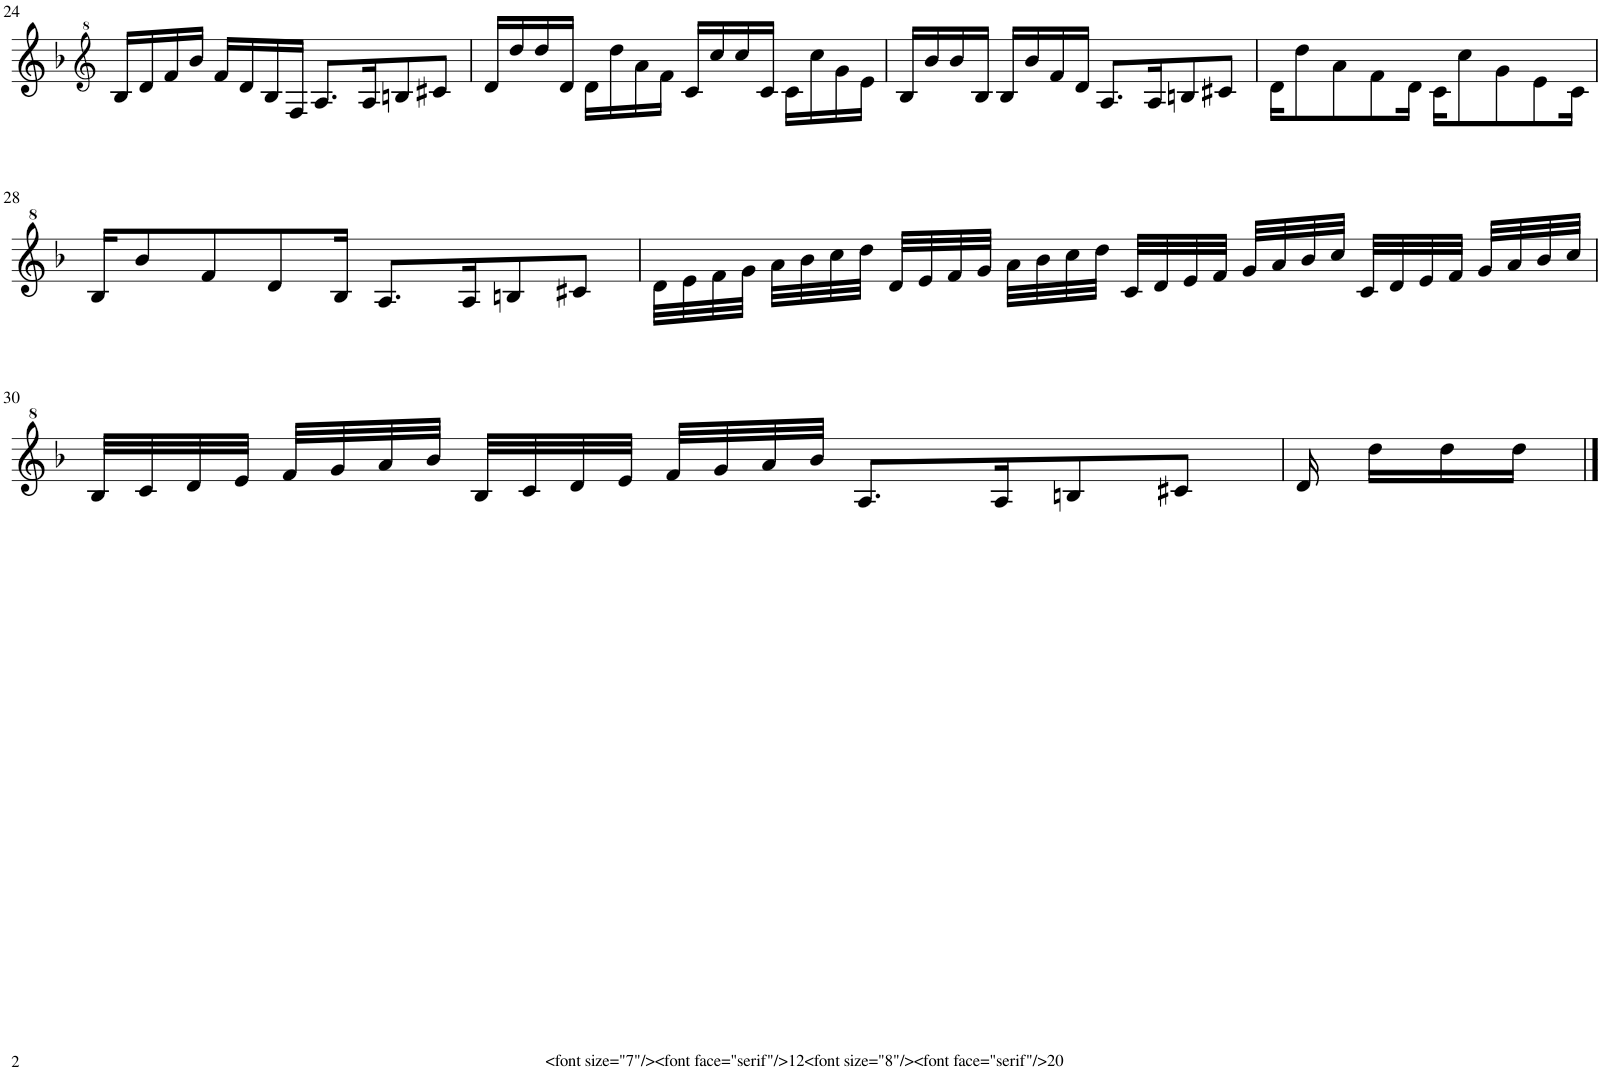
**kern
*part1
*staff1
*I"Soprano Recorder
*I'Rec
!!LO:PB:g=z
*clefG^2
*k[b-]
*M2/2
=24
16b-/LL
16dd/
16ff/
16bb-/JJ
16ff/LL
16dd/
16b-/
16f/JJ
8.a/L
16a/K
8bn/
8cc#X/J
=25
16dd/LL
16ddd/
16ddd/
16dd/JJ
16dd\LL
16ddd\
16aa\
16ff\JJ
16cc/LL
16ccc/
16ccc/
16cc/JJ
16cc\LL
16ccc\
16gg\
16ee\JJ
=26
16b-/LL
16bb-/
16bb-/
16b-/JJ
16b-/LL
16bb-/
16ff/
16dd/JJ
8.a/L
16a/K
8bn/
8cc#X/J
=27
16dd\KL
8ddd\
8aa\
8ff\
16dd\Jk
16cc\KL
8ccc\
8gg\
8ee\
16cc\Jk
!!LO:LB:g=z
=28
16b-/KL
8bb-/
8ff/
8dd/
16b-/Jk
8.a/L
16a/K
8bn/
8cc#X/J
=29
32dd\LLL
32ee\
32ff\
32gg\JJJ
32aa\LLL
32bb-\
32ccc\
32ddd\JJJ
32dd/LLL
32ee/
32ff/
32gg/JJJ
32aa\LLL
32bb-\
32ccc\
32ddd\JJJ
32cc/LLL
32dd/
32ee/
32ff/JJJ
32gg/LLL
32aa/
32bb-/
32ccc/JJJ
32cc/LLL
32dd/
32ee/
32ff/JJJ
32gg/LLL
32aa/
32bb-/
32ccc/JJJ
!!LO:LB:g=z
=30
32b-/LLL
32cc/
32dd/
32ee/JJJ
32ff/LLL
32gg/
32aa/
32bb-/JJJ
32b-/LLL
32cc/
32dd/
32ee/JJJ
32ff/LLL
32gg/
32aa/
32bb-/JJJ
8.a/L
16a/K
8bn/
8cc#X/J
=31
16dd/
16ddd\LL
16ddd\
16ddd\JJ
==
*-
